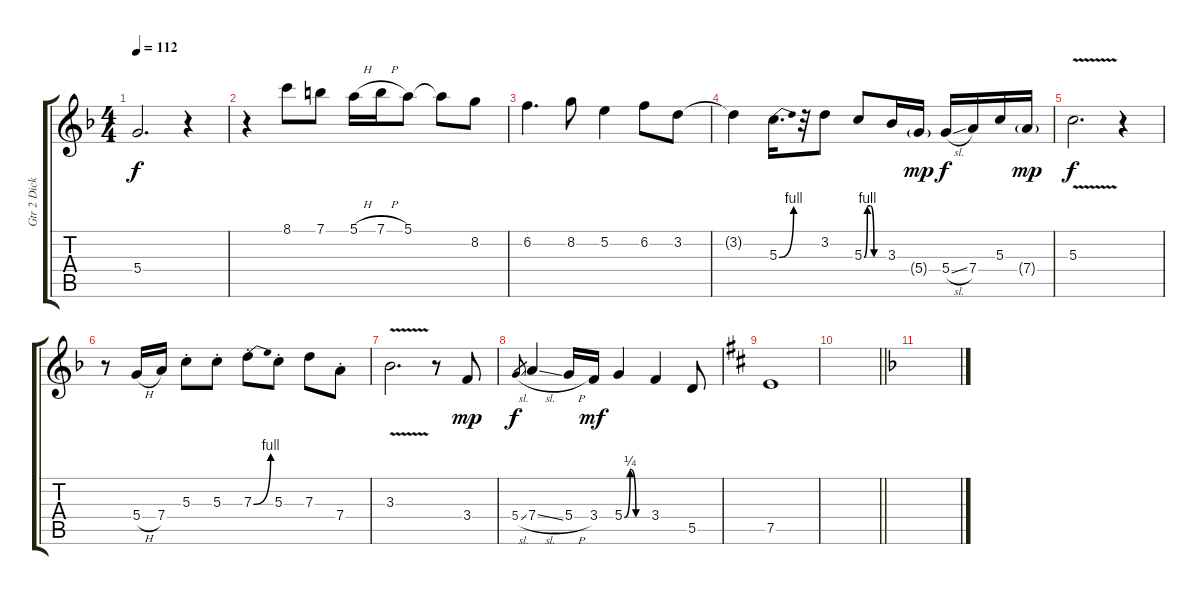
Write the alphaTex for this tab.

\track ("Gtr 2 Dick Wagner" "Gtr 2 Dick") {instrument electricguitarjazz}
\staff {score tabs}
\tuning (E4 B3 G3 D3 A2 E2) {hide}
\ts (4 4)
\tempo 112
\clef g2
\ks f
5.4.2{d dy f} r.4 |
r.4 8.1.8 7.1.8 5.1{h}.16 7.1{h}.16 5.1.8 5.1{t}.8 8.2.8 |
6.2.4{d} 8.2.8 5.2.4 6.2.8 3.2.8 |
3.2{t}.4 5.3{be (bend 0 0 60 4)}.16{d} r.32 3.2.8 5.3{be (custom 0 0 10 4 20 4 30 0 60 0)}.8 3.3.16 5.4{g}.16{dy mp} 5.4{sl}.16{dy f} 7.4.16 5.3.16 7.4{g}.16{dy mp} |
5.3{v}.2{d dy f} r.4 |
r.8 5.4{h}.16 7.4.16 5.3{st}.8 5.3{st}.8 7.3{be (bend 0 0 60 4) st}.8 5.3{st}.8 7.3.8 7.4{st}.8 |
3.3{v}.2{d} r.8 3.4.8{dy mp} |
5.4{sl}.8{gr dy f} 7.4{sl}.4 5.4{h}.16 3.4.16{dy mf} 5.4{be (custom 0 0 15 1 30 0 45 0 60 0)}.4 3.4.4 5.5.8 |
\ks d
7.5.1 |
\barLineRight lightlight
|
\ks f
